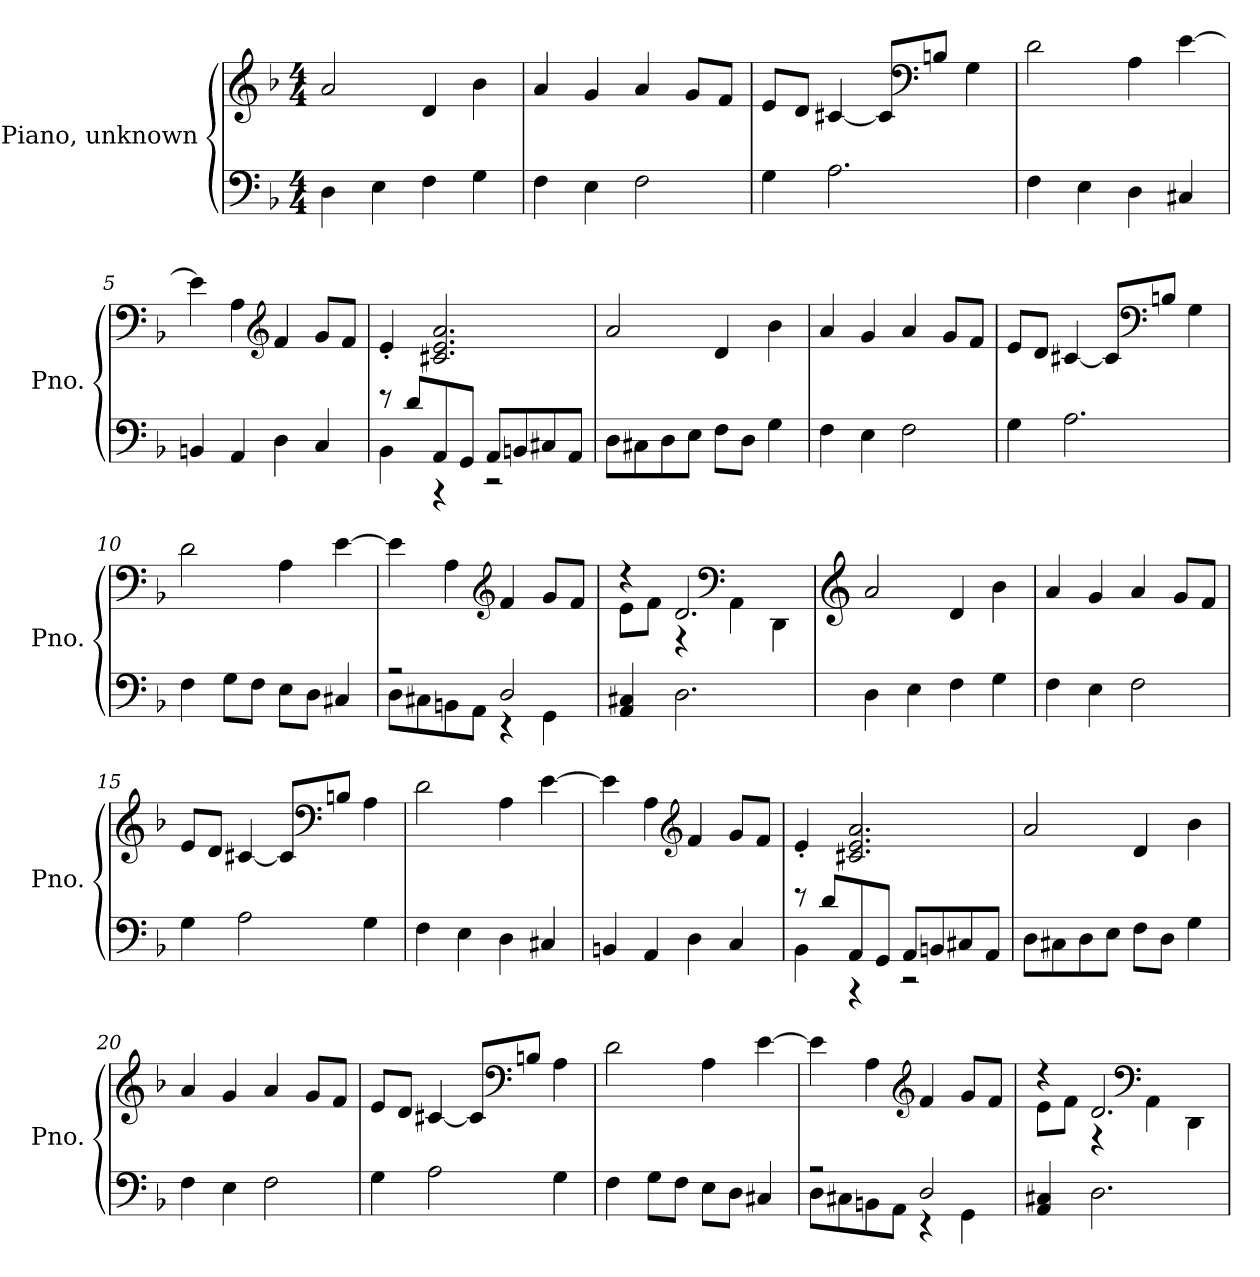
**kern	**kern
*part1	*part1
*staff2	*staff1
*I"Piano, unknown	*
*I'Pno.	*
*clefF4	*clefG2
*k[b-]	*k[b-]
*M4/4	*M4/4
*MM120	*MM120
=1	=1
4D\	2a/
4E\	.
4F\	4d/
4G\	4b-\
=2	=2
4F\	4a/
4E\	4g/
2F\	4a/
.	8g/L
.	8f/J
=3	=3
4G\	8e/L
.	8d/J
2.A\	[4c#X/
.	8c#/L]
*	*clefF4
.	8Bn/J
.	4G\
=4	=4
4F\	2d\
4E\	.
4D\	4A\
4C#X/	[4e\
=5	=5
4BBn/	4e\]
4AA/	4A\
*	*clefG2
4D\	4f/
4C/	8g/L
.	8f/J
!!LO:LB:g=z
=6	=6
*^	*
8r	4BB-\	4e'/
8d/L	.	.
8AA/	4r	2.c#X/ 2.e/ 2.a/
8GG/J	.	.
8AA/L	2r	.
8BBn/	.	.
8C#X/	.	.
8AA/J	.	.
*v	*v	*
=7	=7
8D\L	2a/
8C#X\	.
8D\	.
8E\J	.
8F\L	4d/
8D\J	.
4G\	4b-\
=8	=8
4F\	4a/
4E\	4g/
2F\	4a/
.	8g/L
.	8f/J
=9	=9
4G\	8e/L
.	8d/J
2.A\	[4c#X/
.	8c#/L]
*	*clefF4
.	8Bn/J
.	4G\
=10	=10
4F\	2d\
8G\L	.
8F\J	.
8E\L	4A\
8D\J	.
4C#X/	[4e\
!!LO:LB:g=z
=11	=11
*^	*
2r	8D\L	4e\]
.	8C#X\	.
.	8BBn\	4A\
.	8AA\J	.
*	*	*clefG2
2D/	4r	4f/
.	4GG\	8g/L
.	.	8f/J
*v	*v	*
=12	=12
*	*^
4AA/ 4C#X/	4r	8e\L
.	.	8f\J
2.D\	2.d/	4r
*	*clefF4	*
.	.	4AA\
.	.	4DD\
*	*v	*v
=13	=13
*	*clefG2
4D\	2a/
4E\	.
4F\	4d/
4G\	4b-\
=14	=14
4F\	4a/
4E\	4g/
2F\	4a/
.	8g/L
.	8f/J
=15	=15
4G\	8e/L
.	8d/J
2A\	[4c#X/
.	8c#/L]
*	*clefF4
.	8Bn/J
4G\	4A\
!!LO:LB:g=z
=16	=16
4F\	2d\
4E\	.
4D\	4A\
4C#X/	[4e\
=17	=17
4BBn/	4e\]
4AA/	4A\
*	*clefG2
4D\	4f/
4C/	8g/L
.	8f/J
=18	=18
*^	*
8r	4BB-\	4e'/
8d/L	.	.
8AA/	4r	2.c#X/ 2.e/ 2.a/
8GG/J	.	.
8AA/L	2r	.
8BBn/	.	.
8C#X/	.	.
8AA/J	.	.
*v	*v	*
=19	=19
8D\L	2a/
8C#X\	.
8D\	.
8E\J	.
8F\L	4d/
8D\J	.
4G\	4b-\
=20	=20
4F\	4a/
4E\	4g/
2F\	4a/
.	8g/L
.	8f/J
!!LO:LB:g=z
=21	=21
4G\	8e/L
.	8d/J
2A\	[4c#X/
.	8c#/L]
*	*clefF4
.	8Bn/J
4G\	4A\
=22	=22
4F\	2d\
8G\L	.
8F\J	.
8E\L	4A\
8D\J	.
4C#X/	[4e\
=23	=23
*^	*
2r	8D\L	4e\]
.	8C#X\	.
.	8BBn\	4A\
.	8AA\J	.
*	*	*clefG2
2D/	4r	4f/
.	4GG\	8g/L
.	.	8f/J
*v	*v	*
=24	=24
*	*^
4AA/ 4C#X/	4r	8e\L
.	.	8f\J
2.D\	2.d/	4r
*	*clefF4	*
.	.	4AA\
.	.	4DD\
*	*v	*v
=	=
*-	*-
